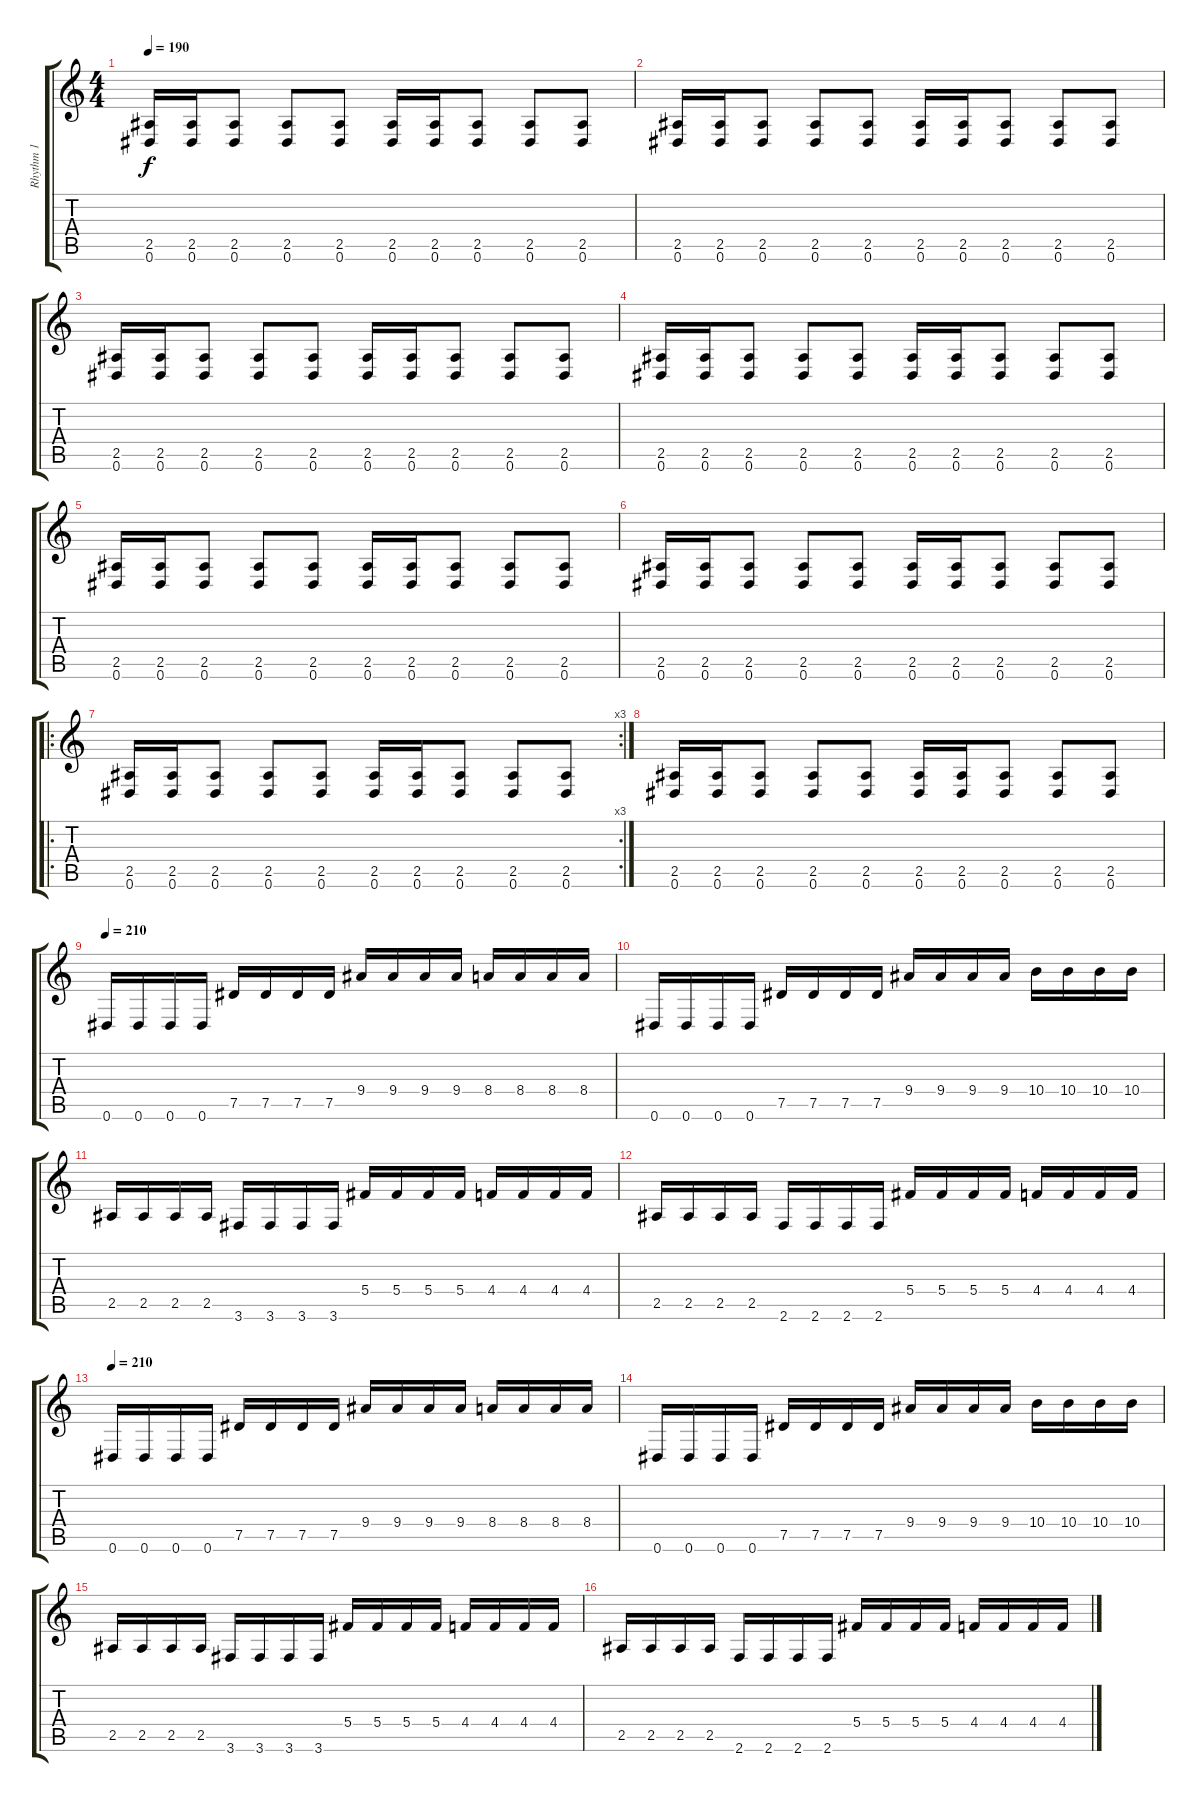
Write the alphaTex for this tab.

\track ("Rhythm 1" "Rhythm 1") {instrument distortionguitar}
\staff {score tabs}
\tuning (Eb4 Bb3 Gb3 Db3 Ab2 Eb2) {hide}
\ts (4 4)
\tempo 190
\clef g2
\ks c
(2.5 0.6).16{dy f} (2.5 0.6).16 (2.5 0.6).8 (2.5 0.6).8 (2.5 0.6).8 (2.5 0.6).16 (2.5 0.6).16 (2.5 0.6).8 (2.5 0.6).8 (2.5 0.6).8 |
(2.5 0.6).16 (2.5 0.6).16 (2.5 0.6).8 (2.5 0.6).8 (2.5 0.6).8 (2.5 0.6).16 (2.5 0.6).16 (2.5 0.6).8 (2.5 0.6).8 (2.5 0.6).8 |
(2.5 0.6).16 (2.5 0.6).16 (2.5 0.6).8 (2.5 0.6).8 (2.5 0.6).8 (2.5 0.6).16 (2.5 0.6).16 (2.5 0.6).8 (2.5 0.6).8 (2.5 0.6).8 |
(2.5 0.6).16 (2.5 0.6).16 (2.5 0.6).8 (2.5 0.6).8 (2.5 0.6).8 (2.5 0.6).16 (2.5 0.6).16 (2.5 0.6).8 (2.5 0.6).8 (2.5 0.6).8 |
(2.5 0.6).16 (2.5 0.6).16 (2.5 0.6).8 (2.5 0.6).8 (2.5 0.6).8 (2.5 0.6).16 (2.5 0.6).16 (2.5 0.6).8 (2.5 0.6).8 (2.5 0.6).8 |
(2.5 0.6).16 (2.5 0.6).16 (2.5 0.6).8 (2.5 0.6).8 (2.5 0.6).8 (2.5 0.6).16 (2.5 0.6).16 (2.5 0.6).8 (2.5 0.6).8 (2.5 0.6).8 |
\ro
\rc 3
(2.5 0.6).16 (2.5 0.6).16 (2.5 0.6).8 (2.5 0.6).8 (2.5 0.6).8 (2.5 0.6).16 (2.5 0.6).16 (2.5 0.6).8 (2.5 0.6).8 (2.5 0.6).8 |
(2.5 0.6).16 (2.5 0.6).16 (2.5 0.6).8 (2.5 0.6).8 (2.5 0.6).8 (2.5 0.6).16 (2.5 0.6).16 (2.5 0.6).8 (2.5 0.6).8 (2.5 0.6).8 |
\tempo 210
0.6.16 0.6.16 0.6.16 0.6.16 7.5.16 7.5.16 7.5.16 7.5.16 9.4.16 9.4.16 9.4.16 9.4.16 8.4.16 8.4.16 8.4.16 8.4.16 |
0.6.16 0.6.16 0.6.16 0.6.16 7.5.16 7.5.16 7.5.16 7.5.16 9.4.16 9.4.16 9.4.16 9.4.16 10.4.16 10.4.16 10.4.16 10.4.16 |
2.5.16 2.5.16 2.5.16 2.5.16 3.6.16 3.6.16 3.6.16 3.6.16 5.4.16 5.4.16 5.4.16 5.4.16 4.4.16 4.4.16 4.4.16 4.4.16 |
2.5.16 2.5.16 2.5.16 2.5.16 2.6.16 2.6.16 2.6.16 2.6.16 5.4.16 5.4.16 5.4.16 5.4.16 4.4.16 4.4.16 4.4.16 4.4.16 |
\tempo 210
0.6.16 0.6.16 0.6.16 0.6.16 7.5.16 7.5.16 7.5.16 7.5.16 9.4.16 9.4.16 9.4.16 9.4.16 8.4.16 8.4.16 8.4.16 8.4.16 |
0.6.16 0.6.16 0.6.16 0.6.16 7.5.16 7.5.16 7.5.16 7.5.16 9.4.16 9.4.16 9.4.16 9.4.16 10.4.16 10.4.16 10.4.16 10.4.16 |
2.5.16 2.5.16 2.5.16 2.5.16 3.6.16 3.6.16 3.6.16 3.6.16 5.4.16 5.4.16 5.4.16 5.4.16 4.4.16 4.4.16 4.4.16 4.4.16 |
2.5.16 2.5.16 2.5.16 2.5.16 2.6.16 2.6.16 2.6.16 2.6.16 5.4.16 5.4.16 5.4.16 5.4.16 4.4.16 4.4.16 4.4.16 4.4.16
